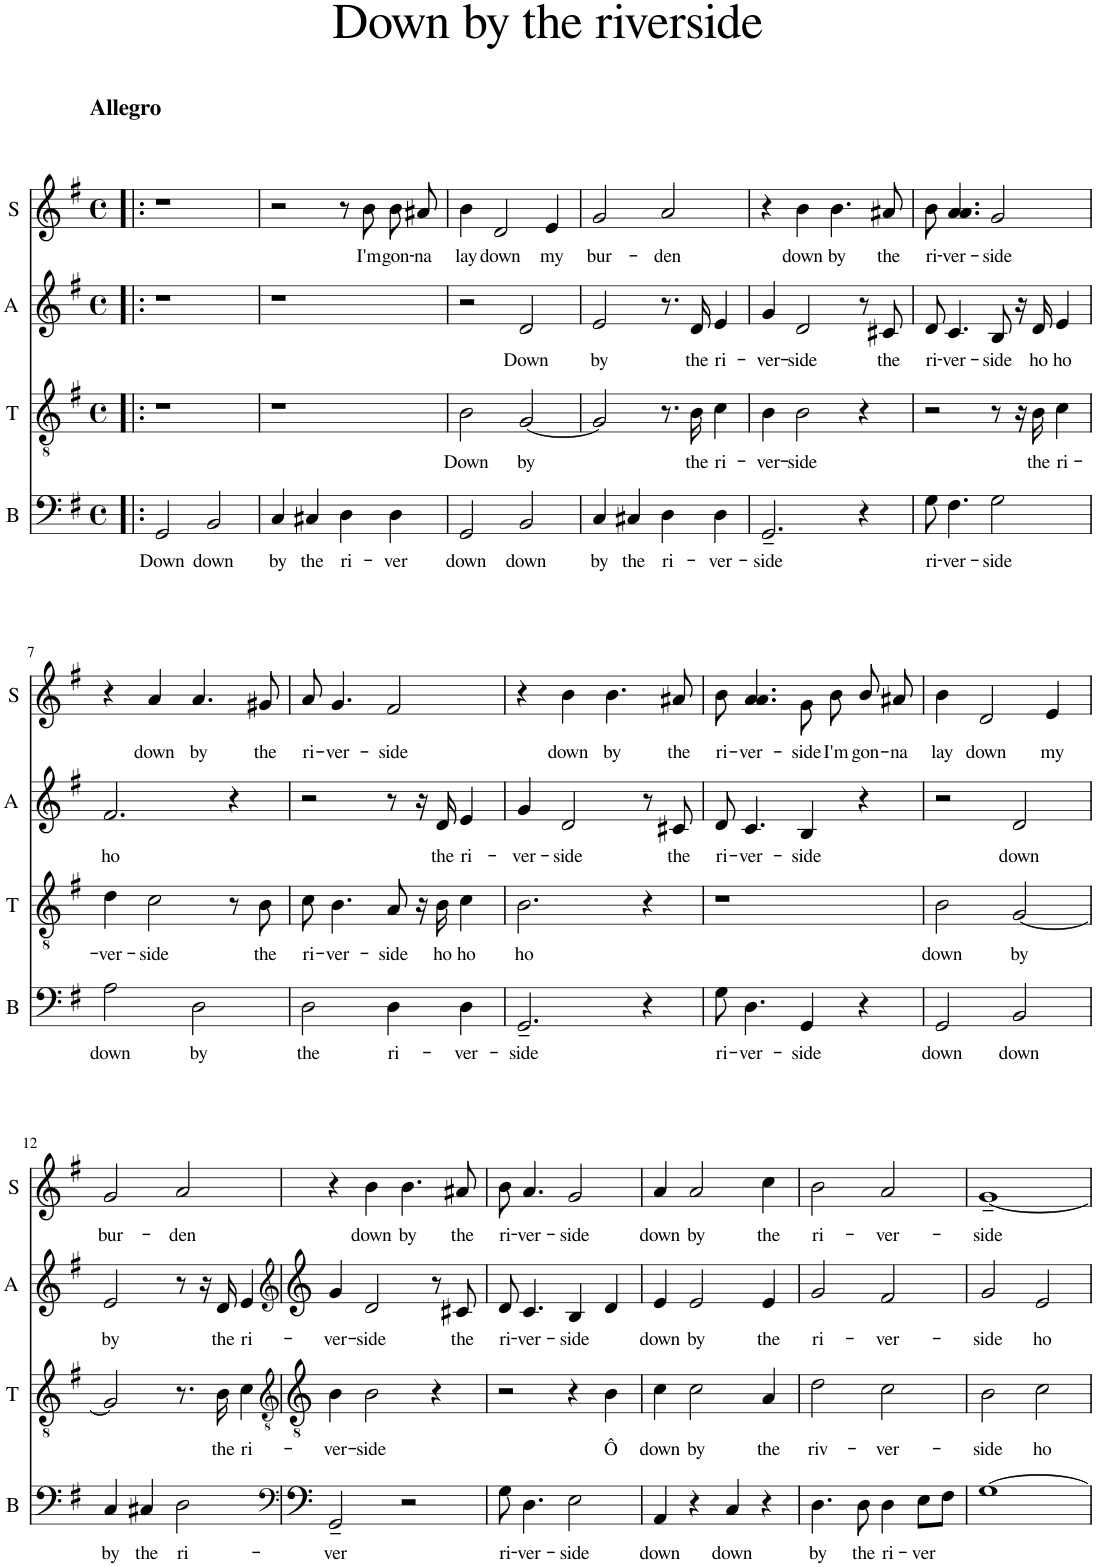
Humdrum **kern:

**kern	**text	**kern	**text	**kern	**text	**kern	**text
*part4	*part4	*part3	*part3	*part2	*part2	*part1	*part1
*staff4	*staff4	*staff3	*staff3	*staff2	*staff2	*staff1	*staff1
*I"B	*	*I"T	*	*I"A	*	*I"S	*
*I'B	*	*I'T	*	*I'A	*	*I'S	*
*clefF4	*	*clefGv2	*	*clefG2	*	*clefG2	*
*k[f#]	*	*k[f#]	*	*k[f#]	*	*k[f#]	*
*M4/4	*	*M4/4	*	*M4/4	*	*M4/4	*
*met(c)	*	*met(c)	*	*met(c)	*	*met(c)	*
=1!|:	=1!|:	=1!|:	=1!|:	=1!|:	=1!|:	=1!|:	=1!|:
!	!	!	!	!	!	!LO:TX:a:B:t=Allegro	!
!	!LO:LY:b	!	!	!	!	!	!
2GG/	Down	1r	.	1r	.	1r	.
!	!LO:LY:b	!	!	!	!	!	!
2BB/	down	.	.	.	.	.	.
=2	=2	=2	=2	=2	=2	=2	=2
!	!LO:LY:b	!	!	!	!	!	!
4C/	by	1r	.	1r	.	2r	.
!	!LO:LY:b	!	!	!	!	!	!
4C#X/	the	.	.	.	.	.	.
!	!LO:LY:b	!	!	!	!	!	!
4D\	ri-	.	.	.	.	8r	.
!	!	!	!	!	!	!	!LO:LY:b
.	.	.	.	.	.	8b\	I'm
!	!LO:LY:b	!	!	!	!	!	!LO:LY:b
4D\	-ver	.	.	.	.	8b/L	gon-
!	!	!	!	!	!	!	!LO:LY:b
.	.	.	.	.	.	8a#X/J	-na
=3	=3	=3	=3	=3	=3	=3	=3
!	!	!	!LO:LY:b	!	!	!	!LO:LY:b
2GG/	.	2B\	-Down	2r	.	4b\	lay
!	!	!	!	!	!	!	!LO:LY:b
.	.	.	.	.	.	2d/	down
!	!LO:LY:b	!	!LO:LY:b	!	!LO:LY:b	!	!
2BB/	down	[2G/	by	2d/	-Down	.	.
!	!	!	!	!	!	!	!LO:LY:b
.	.	.	.	.	.	4e/	my
=4	=4	=4	=4	=4	=4	=4	=4
!	!LO:LY:b	!	!	!	!LO:LY:b	!	!LO:LY:b
4C/	by	2G/]	.	2e/	by	2g/	bur-
!	!LO:LY:b	!	!	!	!	!	!
4C#X/	the	.	.	.	.	.	.
!	!LO:LY:b	!	!	!	!	!	!LO:LY:b
4D\	ri-	8.r	.	8.r	.	2a/	-den
!	!	!	!LO:LY:b	!	!LO:LY:b	!	!
.	.	16B\	the	16d/	the	.	.
!	!LO:LY:b	!	!LO:LY:b	!	!LO:LY:b	!	!
4D\	-ver-	4c\	ri-	4e/	ri-	.	.
=5	=5	=5	=5	=5	=5	=5	=5
!	!LO:LY:b	!	!LO:LY:b	!	!LO:LY:b	!	!
2.GG~/	-side	4B\	-ver-	4g/	-ver-	4r	.
!	!	!	!LO:LY:b	!	!LO:LY:b	!	!LO:LY:b
.	.	2B\	-side	2d/	-side	4b\	down
!	!	!	!	!	!	!	!LO:LY:b
.	.	.	.	.	.	4.b\	by
4r	.	4r	.	8r	.	.	.
!	!	!	!	!	!LO:LY:b	!	!LO:LY:b
.	.	.	.	8c#X/	the	8a#X/	the
=6	=6	=6	=6	=6	=6	=6	=6
!	!LO:LY:b	!	!	!	!LO:LY:b	!	!LO:LY:b
8G\	ri-	2r	.	8d/	ri-	8b\	ri-
!	!LO:LY:b	!	!	!	!LO:LY:b	!	!LO:LY:b
4.F#\	-ver-	.	.	4.c/	-ver-	4.a/ 4.a/	-ver-
!	!LO:LY:b	!	!	!	!LO:LY:b	!	!LO:LY:b
2G\	-side	8r	.	8B/	-side	2g/	-side
.	.	16r	.	16r	.	.	.
!	!	!	!LO:LY:b	!	!LO:LY:b	!	!
.	.	16B\	the	16d/	ho	.	.
!	!	!	!LO:LY:b	!	!LO:LY:b	!	!
.	.	4c\	ri-	4e/	ho	.	.
!!LO:LB:g=z
=7	=7	=7	=7	=7	=7	=7	=7
!	!LO:LY:b	!	!LO:LY:b	!	!LO:LY:b	!	!
2A\	down	4d\	-ver-	2.f#/	ho	4r	.
!	!	!	!LO:LY:b	!	!	!	!LO:LY:b
.	.	2c\	-side	.	.	4a/	down
!	!LO:LY:b	!	!	!	!	!	!LO:LY:b
2D\	by	.	.	.	.	4.a/	by
.	.	8r	.	4r	.	.	.
!	!	!	!LO:LY:b	!	!	!	!LO:LY:b
.	.	8B\	the	.	.	8g#X/	the
=8	=8	=8	=8	=8	=8	=8	=8
!	!LO:LY:b	!	!LO:LY:b	!	!	!	!LO:LY:b
2D\	the	8c\	ri-	2r	.	8a/	ri-
!	!	!	!LO:LY:b	!	!	!	!LO:LY:b
.	.	4.B\	-ver-	.	.	4.g/	-ver-
!	!LO:LY:b	!	!LO:LY:b	!	!	!	!LO:LY:b
4D\	ri-	8A/	-side	8r	.	2f#/	-side
.	.	16r	.	16r	.	.	.
!	!	!	!LO:LY:b	!	!LO:LY:b	!	!
.	.	16B\	ho	16d/	the	.	.
!	!LO:LY:b	!	!LO:LY:b	!	!LO:LY:b	!	!
4D\	-ver-	4c\	ho	4e/	ri-	.	.
=9	=9	=9	=9	=9	=9	=9	=9
!	!LO:LY:b	!	!LO:LY:b	!	!LO:LY:b	!	!
2.GG~/	-side	2.B\	-ho	4g/	-ver-	4r	.
!	!	!	!	!	!LO:LY:b	!	!LO:LY:b
.	.	.	.	2d/	-side	4b\	down
!	!	!	!	!	!	!	!LO:LY:b
.	.	.	.	.	.	4.b\	by
4r	.	4r	.	8r	.	.	.
!	!	!	!	!	!LO:LY:b	!	!LO:LY:b
.	.	.	.	8c#X/	the	8a#X/	the
=10	=10	=10	=10	=10	=10	=10	=10
!	!LO:LY:b	!	!	!	!LO:LY:b	!	!LO:LY:b
8G\	ri-	1r	.	8d/	ri-	8b\	ri-
!	!LO:LY:b	!	!	!	!LO:LY:b	!	!LO:LY:b
4.D\	-ver-	.	.	4.c/	-ver-	4.a/ 4.a/	-ver-
!	!LO:LY:b	!	!	!	!LO:LY:b	!	!LO:LY:b
4GG/	-side	.	.	4B/	-side	8g\L	-side
!	!	!	!	!	!	!	!LO:LY:b
.	.	.	.	.	.	8b\J	I'm
!	!	!	!	!	!	!	!LO:LY:b
4r	.	.	.	4r	.	8b/L	gon-
!	!	!	!	!	!	!	!LO:LY:b
.	.	.	.	.	.	8a#X/J	-na
=11	=11	=11	=11	=11	=11	=11	=11
!	!LO:LY:b	!	!LO:LY:b	!	!	!	!LO:LY:b
2GG/	down	2B\	down	2r	.	4b\	lay
!	!	!	!	!	!	!	!LO:LY:b
.	.	.	.	.	.	2d/	down
!	!LO:LY:b	!	!LO:LY:b	!	!LO:LY:b	!	!
2BB/	down	[2G/	by	2d/	down	.	.
!	!	!	!	!	!	!	!LO:LY:b
.	.	.	.	.	.	4e/	my
!!LO:LB:g=z
=12	=12	=12	=12	=12	=12	=12	=12
!	!LO:LY:b	!	!	!	!LO:LY:b	!	!LO:LY:b
4C/	by	2G/]	.	2e/	by	2g/	bur-
!	!LO:LY:b	!	!	!	!	!	!
4C#X/	the	.	.	.	.	.	.
!	!LO:LY:b	!	!	!	!	!	!LO:LY:b
2D\	ri-	8.r	.	8r	.	2a/	-den
.	.	.	.	16r	.	.	.
!	!	!	!LO:LY:b	!	!LO:LY:b	!	!
.	.	16B\	the	16d/	the	.	.
!	!	!	!LO:LY:b	!	!LO:LY:b	!	!
.	.	4c\	ri-	4e/	ri-	.	.
=13	=13	=13	=13	=13	=13	=13	=13
*clefF4	*	*clefGv2	*	*clefG2	*	*	*
!	!LO:LY:b	!	!LO:LY:b	!	!LO:LY:b	!	!
2GG~/	-ver	4B\	-ver-	4g/	-ver-	4r	.
!	!	!	!LO:LY:b	!	!LO:LY:b	!	!LO:LY:b
.	.	2B\	-side	2d/	-side	4b\	down
!	!	!	!	!	!	!	!LO:LY:b
2r	.	.	.	.	.	4.b\	by
.	.	4r	.	8r	.	.	.
!	!	!	!	!	!LO:LY:b	!	!LO:LY:b
.	.	.	.	8c#X/	the	8a#X/	the
=14	=14	=14	=14	=14	=14	=14	=14
!	!LO:LY:b	!	!	!	!LO:LY:b	!	!LO:LY:b
8G\	ri-	2r	.	8d/	ri-	8b\	ri-
!	!LO:LY:b	!	!	!	!LO:LY:b	!	!LO:LY:b
4.D\	-ver-	.	.	4.c/	-ver-	4.a/	-ver-
!	!LO:LY:b	!	!	!	!LO:LY:b	!	!LO:LY:b
2E\	-side	4r	.	4B/	-side	2g/	-side
!	!	!	!LO:LY:b	!	!	!	!
.	.	4B\	Ô	4d/	.	.	.
=15	=15	=15	=15	=15	=15	=15	=15
!	!LO:LY:b	!	!LO:LY:b	!	!LO:LY:b	!	!LO:LY:b
4AA/	down	4c\	down	4e/	down	4a/	down
!	!	!	!LO:LY:b	!	!LO:LY:b	!	!LO:LY:b
4r	.	2c\	by	2e/	by	2a/	by
!	!LO:LY:b	!	!	!	!	!	!
4C/	down	.	.	.	.	.	.
!	!	!	!LO:LY:b	!	!LO:LY:b	!	!LO:LY:b
4r	.	4A/	the	4e/	the	4cc\	the
=16	=16	=16	=16	=16	=16	=16	=16
!	!LO:LY:b	!	!LO:LY:b	!	!LO:LY:b	!	!LO:LY:b
4.D\	by	2d\	riv-	2g/	ri-	2b\	ri-
!	!LO:LY:b	!	!	!	!	!	!
8D\	the	.	.	.	.	.	.
!	!LO:LY:b	!	!LO:LY:b	!	!LO:LY:b	!	!LO:LY:b
4D\	ri-	2c\	-ver-	2f#/	-ver-	2a/	-ver-
!	!LO:LY:b	!	!	!	!	!	!
8E\L	-ver	.	.	.	.	.	.
8F#\J	.	.	.	.	.	.	.
=17	=17	=17	=17	=17	=17	=17	=17
!	!	!	!LO:LY:b	!	!LO:LY:b	!	!LO:LY:b
[1G	.	2B\	side	2g/	-side	[1g~	-side
!	!	!	!LO:LY:b	!	!LO:LY:b	!	!
.	.	2c\	ho	2e/	ho	.	.
=	=	=	=	=	=	=	=
*-	*-	*-	*-	*-	*-	*-	*-
